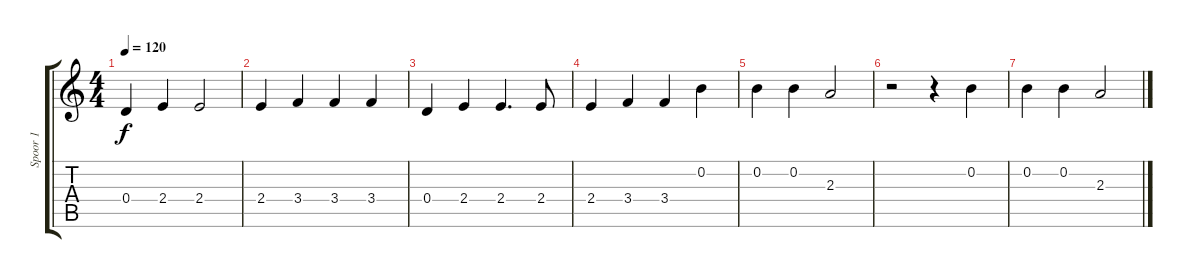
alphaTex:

\track ("Spoor 1" "Spoor 1") {instrument fretlessbass}
\staff {score tabs}
\tuning (E4 B3 G3 D3 A2 E2) {hide}
\ts (4 4)
\tempo 120
\clef g2
\ks c
0.4.4{dy f} 2.4.4 2.4.2 |
2.4.4 3.4.4 3.4.4 3.4.4 |
0.4.4 2.4.4 2.4.4{d} 2.4.8 |
2.4.4 3.4.4 3.4.4 0.2.4 |
0.2.4 0.2.4 2.3.2 |
r.2 r.4 0.2.4 |
0.2.4 0.2.4 2.3.2
